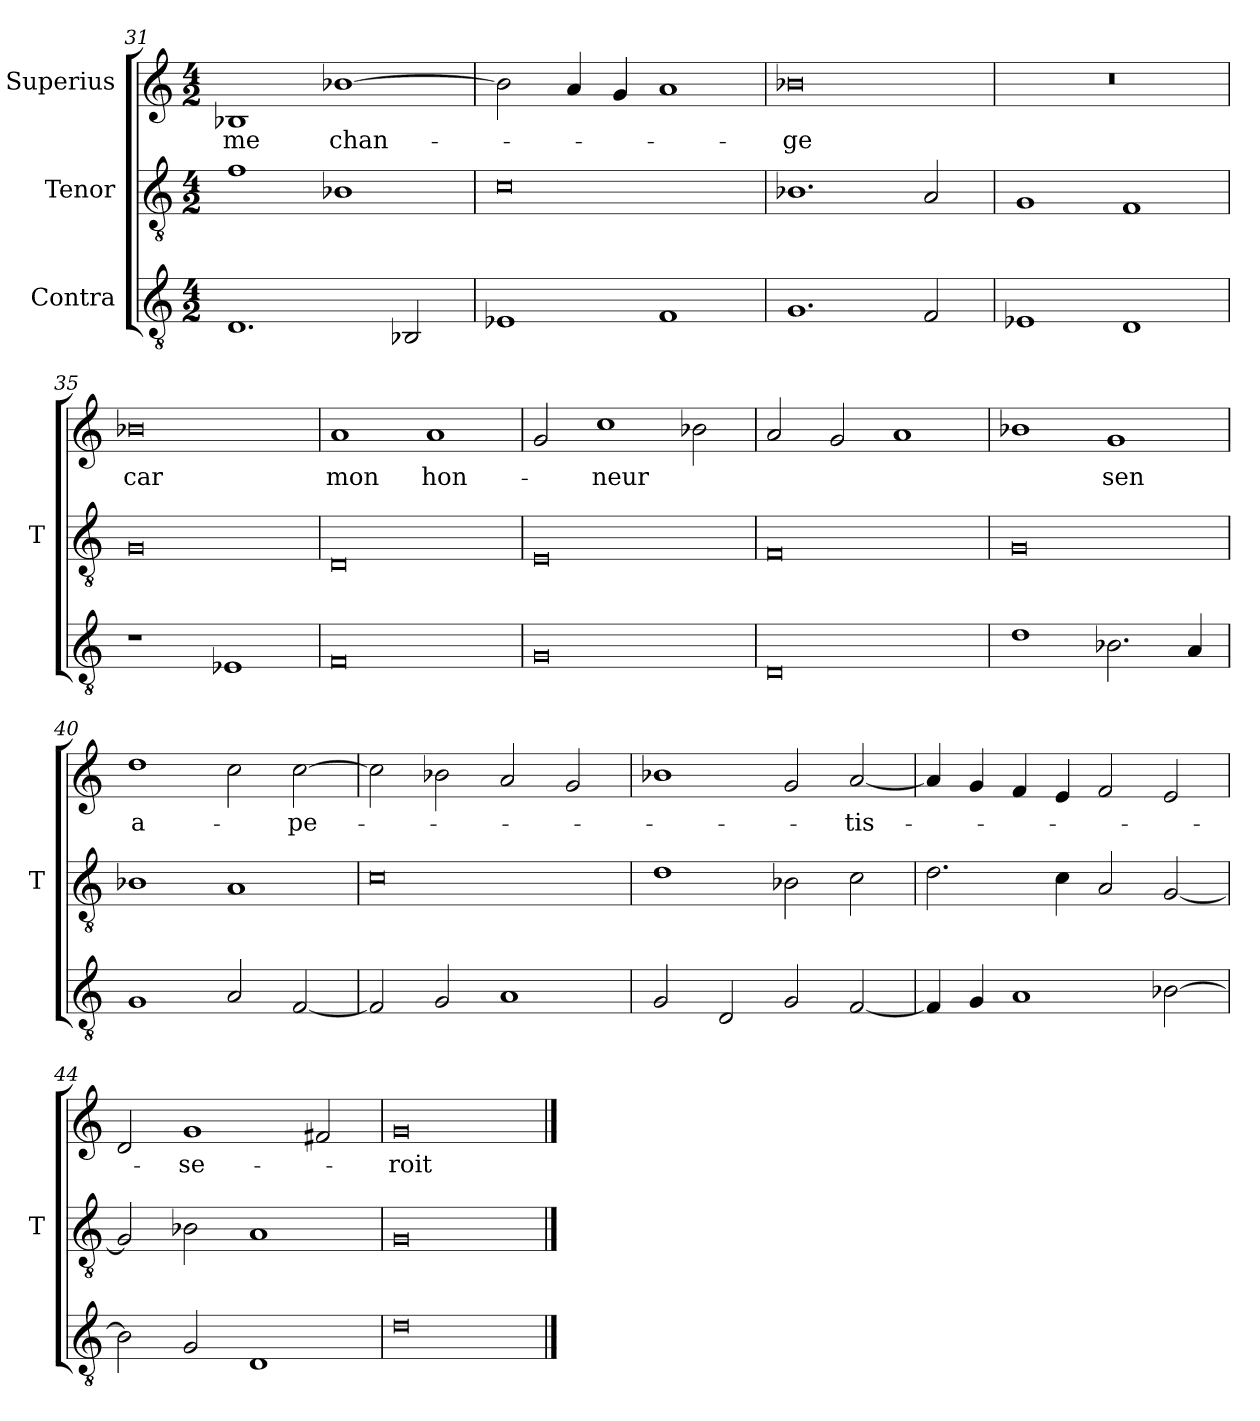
**kern	**kern	**kern	**text
*part3	*part2	*part1	*part1
*staff3	*staff2	*staff1	*staff1
*I"Contra	*I"Tenor	*I"Superius	*
*	*I'T	*	*
*clefGv2	*clefGv2	*clefG2	*
*M4/2	*M4/2	*M4/2	*
=31	=31	=31	=31
1.D	1f	1B-X	-me
.	1B-X	[1b-X	chan-
2BB-X	.	.	.
=32	=32	=32	=32
1E-X	0c	2b-]	.
.	.	4a	.
.	.	4g	.
1F	.	1a	.
=33	=33	=33	=33
1.G	1.B-X	0b-X	-ge
2F	2A	.	.
=34	=34	=34	=34
1E-X	1G	0r	.
1D	1F	.	.
=35	=35	=35	=35
1r	0G	0b-X	-car
1E-X	.	.	.
=36	=36	=36	=36
0F	0D	1a	-mon
.	.	1a	hon-
=37	=37	=37	=37
0G	0E	2g	.
.	.	1cc	-neur
.	.	2b-X	.
=38	=38	=38	=38
0D	0F	2a	.
.	.	2g	.
.	.	1a	.
=39	=39	=39	=39
1d	0G	1b-X	.
2.B-X	.	1g	-sen
4A	.	.	.
=40	=40	=40	=40
1G	1B-X	1dd	a-
2A	1A	2cc	.
[2F	.	[2cc	-pe-
=41	=41	=41	=41
2F]	0c	2cc]	.
2G	.	2b-X	.
1A	.	2a	.
.	.	2g	.
=42	=42	=42	=42
2G	1d	1b-X	.
2D	.	.	.
2G	2B-X	2g	.
[2F	2c	[2a	-tis-
=43	=43	=43	=43
4F]	2.d	4a]	.
4G	.	4g	.
1A	.	4f	.
.	4c	4e	.
.	2A	2f	.
[2B-X	[2G	2e	.
=44	=44	=44	=44
2B-]	2G]	2d	.
2G	2B-X	1g	-se-
1D	1A	.	.
.	.	2f#X	.
=45	=45	=45	=45
0d	0G	0g	-roit
==	==	==	==
*-	*-	*-	*-
